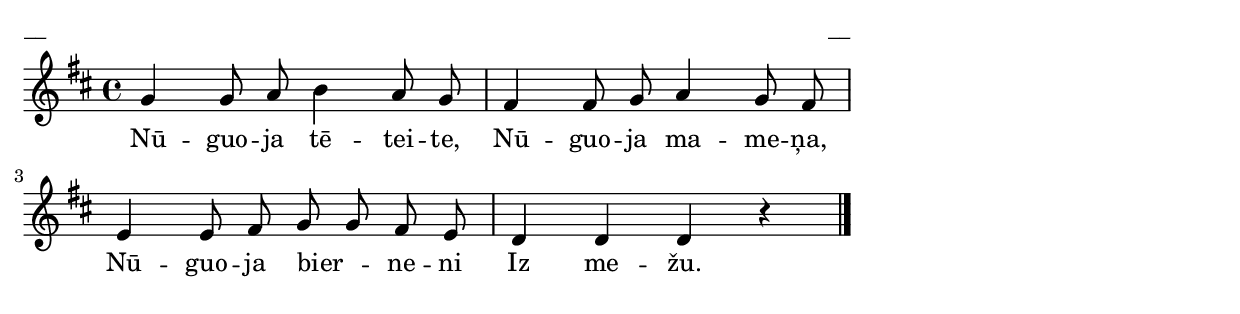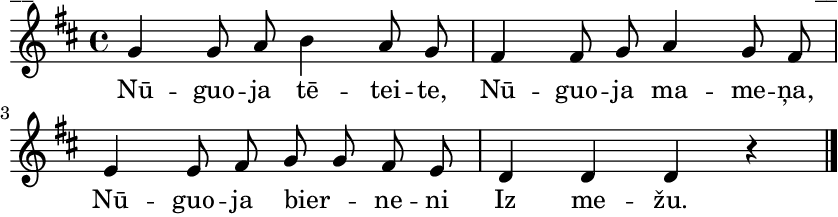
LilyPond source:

\version "2.13.18"
#(ly:set-option 'crop #t)

%\header {
%    title = "Kas duorzā?"
%}
\paper {
line-width = 14\cm
left-margin = 0.4\cm
between-system-padding = 0.1\cm
between-system-space = 0.1\cm
}
\layout {
indent = #0
ragged-last = ##f
}

voiceA = \relative c'' {
\clef "treble"
\key d \major
\time 4/4
g4 g8 a b4 a8 g | fis4 fis8 g a4 g8 fis |
e4 e8 fis g g fis e | d4 d d r
\bar "|."
} 



lyricA = \lyricmode {
Nū -- guo -- ja tē -- tei -- te,
Nū -- guo -- ja ma -- me -- ņa,
Nū -- guo -- ja bier -- _ ne -- ni
Iz me -- žu.
}



fullScore = <<
\new Staff {
<<
\new Voice = "voiceA" { \oneVoice \autoBeamOff \voiceA }
\new Lyrics \lyricsto "voiceA" \lyricA
>>
}
>>

\score {
\fullScore
\header { piece = "__" opus = "__" }
}
\markup { \with-color #(x11-color 'white) \sans \smaller "__" }
\score {
\unfoldRepeats
\fullScore
\midi {
\context { \Staff \remove "Staff_performer" }
\context { \Voice \consists "Staff_performer" }
}
}


